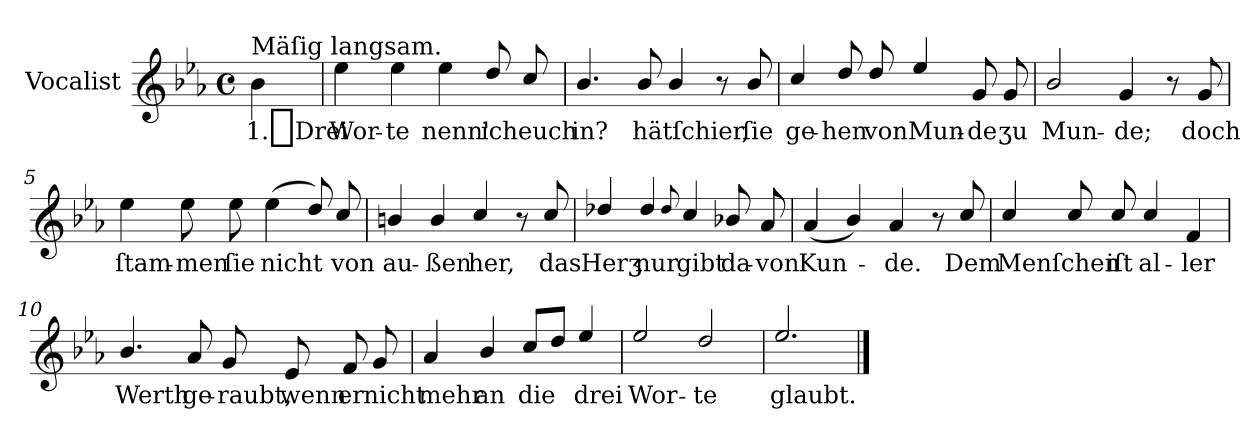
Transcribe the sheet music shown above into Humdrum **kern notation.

**kern	**text
*part1	*part1
*staff1	*staff1
*I"Vocalist	*
*clefG2	*
*k[b-e-a-]	*
*E-:	*
*M4/4	*
*met(c)	*
=	=
!LO:TX:a:t=Mäſig langsam.	!
4b-	1._Drei
=1	=1
4ee-	Wor-
4ee-	-te
4ee-	nenn'
8dd/	ich
8cc/	euch
=2	=2
4.b-/	in?
8b-/	hätſchier,
4b-/	.
8r	.
8b-/	ſie
=3	=3
4cc/	ge-
8dd/	-hen
8dd/	von
4ee-/	Mun-
8g	-de
8g	ʒu
=4	=4
2b-/	Mun-
4g	-de;
8r	.
8g	doch
=5	=5
4ee-	ſtam-
8ee-	-men
8ee-	ſie
(4ee-	nicht
8dd/)	.
8cc/	von
=6	=6
4bn/	au-
4b/	-ßen
4cc/	her,
8r	.
8cc/	das
=7	=7
4dd-X/	Herʒ
4dd-/	nur
8qqdd-	.
4cc/	gibt
8b-X/	da-
8a-	-von
=8	=8
(>4a-	Kun-
4b-/)	.
4a-	-de.
8r	.
8cc/	Dem
=9	=9
4cc/	Menſchen
8cc/	.
8cc/	iſt
4cc/	al-
4f	-ler
=10	=10
4.b-/	Werth
8a-/	ge-
8g	-raubt,
8e-	wenn
8f	er
8g	nicht
=11	=11
4a-	mehr
4b-/	an
8cc/L	die
8ddJ	.
4ee-/	drei
=12	=12
2ee-/	Wor-
2dd/	-te
=13	=13
2.ee-/	glaubt.
==	==
*-	*-
